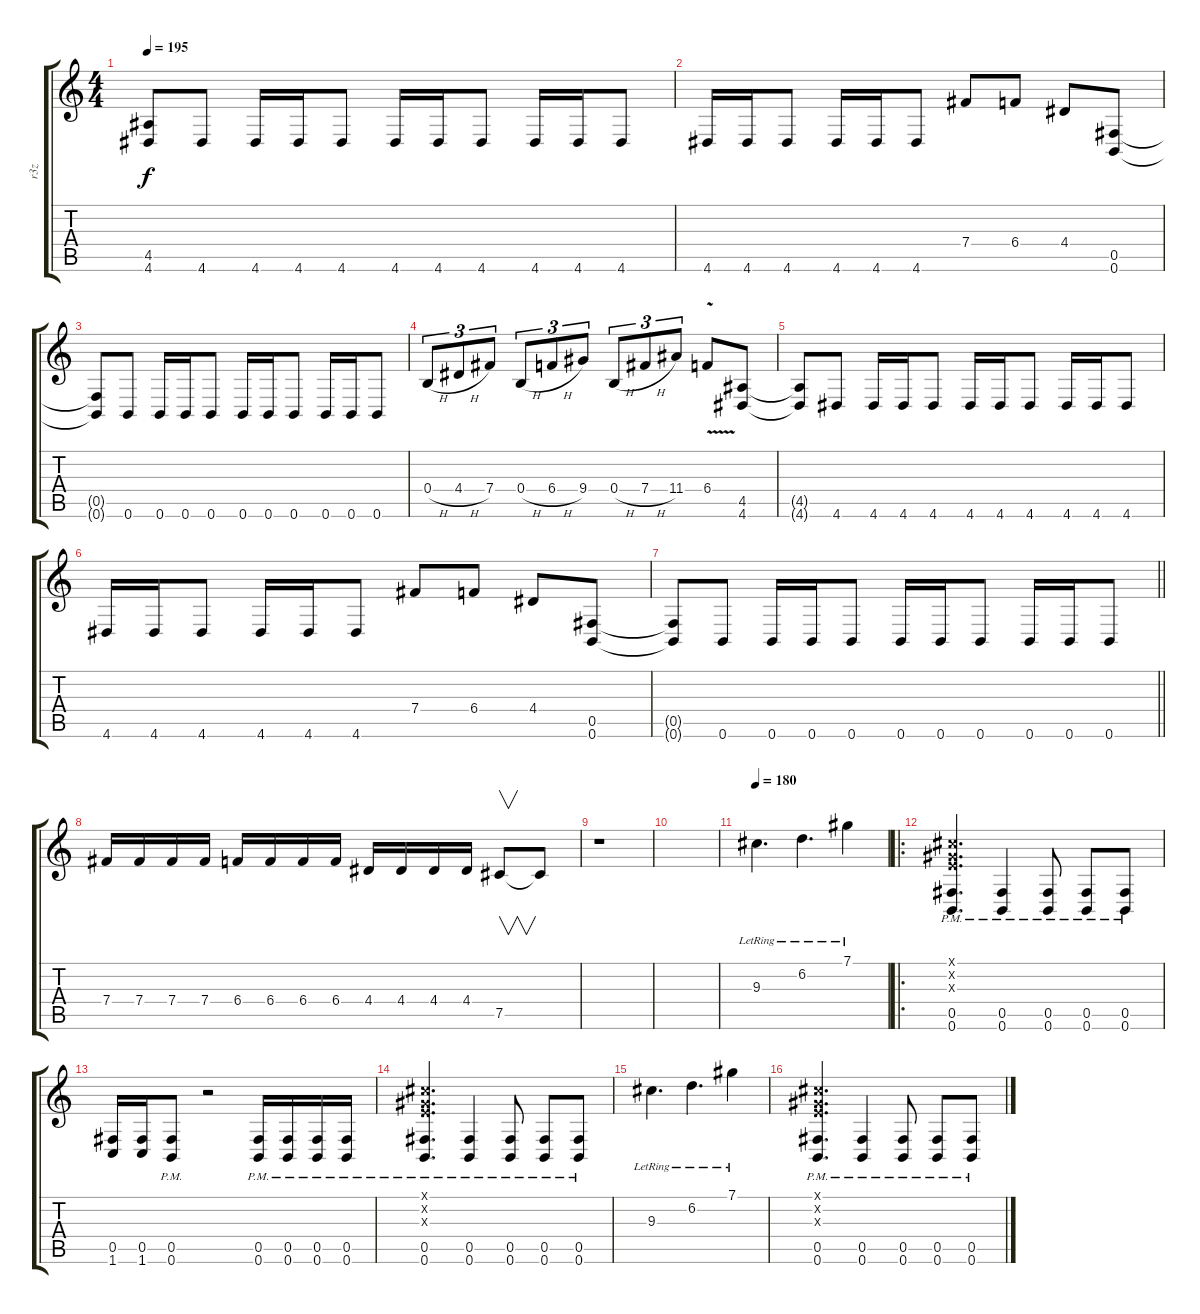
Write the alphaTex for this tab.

\track ("r3z" "r3z") {instrument distortionguitar}
\staff {score tabs}
\tuning (Db4 Ab3 E3 B2 Gb2 B1) {hide}
\ts (4 4)
\tempo 195
\clef g2
\ks c
(4.5{t} 4.6{t}).8{dy f instrument distortionguitar} 4.6.8 4.6.16 4.6.16 4.6.8 4.6.16 4.6.16 4.6.8 4.6.16 4.6.16 4.6.8 |
4.6.16 4.6.16 4.6.8 4.6.16 4.6.16 4.6.8 7.4.8 6.4.8 4.4.8 (0.5 0.6).8 |
(0.5{t} 0.6{t}).8 0.6.8 0.6.16 0.6.16 0.6.8 0.6.16 0.6.16 0.6.8 0.6.16 0.6.16 0.6.8 |
0.4{h}.8{tu (3 2)} 4.4{h}.8{tu (3 2)} 7.4.8{tu (3 2)} 0.4{h}.8{tu (3 2)} 6.4{h}.8{tu (3 2)} 9.4.8{tu (3 2)} 0.4{h}.8{tu (3 2)} 7.4{h}.8{tu (3 2)} 11.4.8{tu (3 2)} 6.4{v}.8 (4.5 4.6).8 |
(4.5{t} 4.6{t}).8 4.6.8 4.6.16 4.6.16 4.6.8 4.6.16 4.6.16 4.6.8 4.6.16 4.6.16 4.6.8 |
4.6.16 4.6.16 4.6.8 4.6.16 4.6.16 4.6.8 7.4.8 6.4.8 4.4.8 (0.5 0.6).8 |
\barLineRight lightlight
(0.5{t} 0.6{t}).8 0.6.8 0.6.16 0.6.16 0.6.8 0.6.16 0.6.16 0.6.8 0.6.16 0.6.16 0.6.8 |
7.4.16 7.4.16 7.4.16 7.4.16 6.4.16 6.4.16 6.4.16 6.4.16 4.4.16 4.4.16 4.4.16 4.4.16 7.5.8{v} 7.5{t}.8 |
r.1 |
|
\tempo 180
9.3{lr}.4{d} 6.2{lr}.4{d} 7.1{lr}.4 |
\ro
(0.1{x} 0.2{x} 0.3{x} 0.5{pm} 0.6{pm}).4{d} (0.5{pm} 0.6{pm}).4 (0.5{pm} 0.6{pm}).8 (0.5{pm} 0.6{pm}).8 (0.5{pm} 0.6{pm}).8 |
(0.5 1.6).16 (0.5 1.6).16 (0.5{pm} 0.6{pm}).8 r.2 (0.5{pm} 0.6{pm}).16 (0.5{pm} 0.6{pm}).16 (0.5{pm} 0.6{pm}).16 (0.5{pm} 0.6{pm}).16 |
(0.1{x} 0.2{x} 0.3{x} 0.5{pm} 0.6{pm}).4{d} (0.5{pm} 0.6{pm}).4 (0.5{pm} 0.6{pm}).8 (0.5{pm} 0.6{pm}).8 (0.5{pm} 0.6{pm}).8 |
9.3{lr}.4{d} 6.2{lr}.4{d} 7.1{lr}.4 |
(0.1{x} 0.2{x} 0.3{x} 0.5{pm} 0.6{pm}).4{d} (0.5{pm} 0.6{pm}).4 (0.5{pm} 0.6{pm}).8 (0.5{pm} 0.6{pm}).8 (0.5{pm} 0.6{pm}).8
